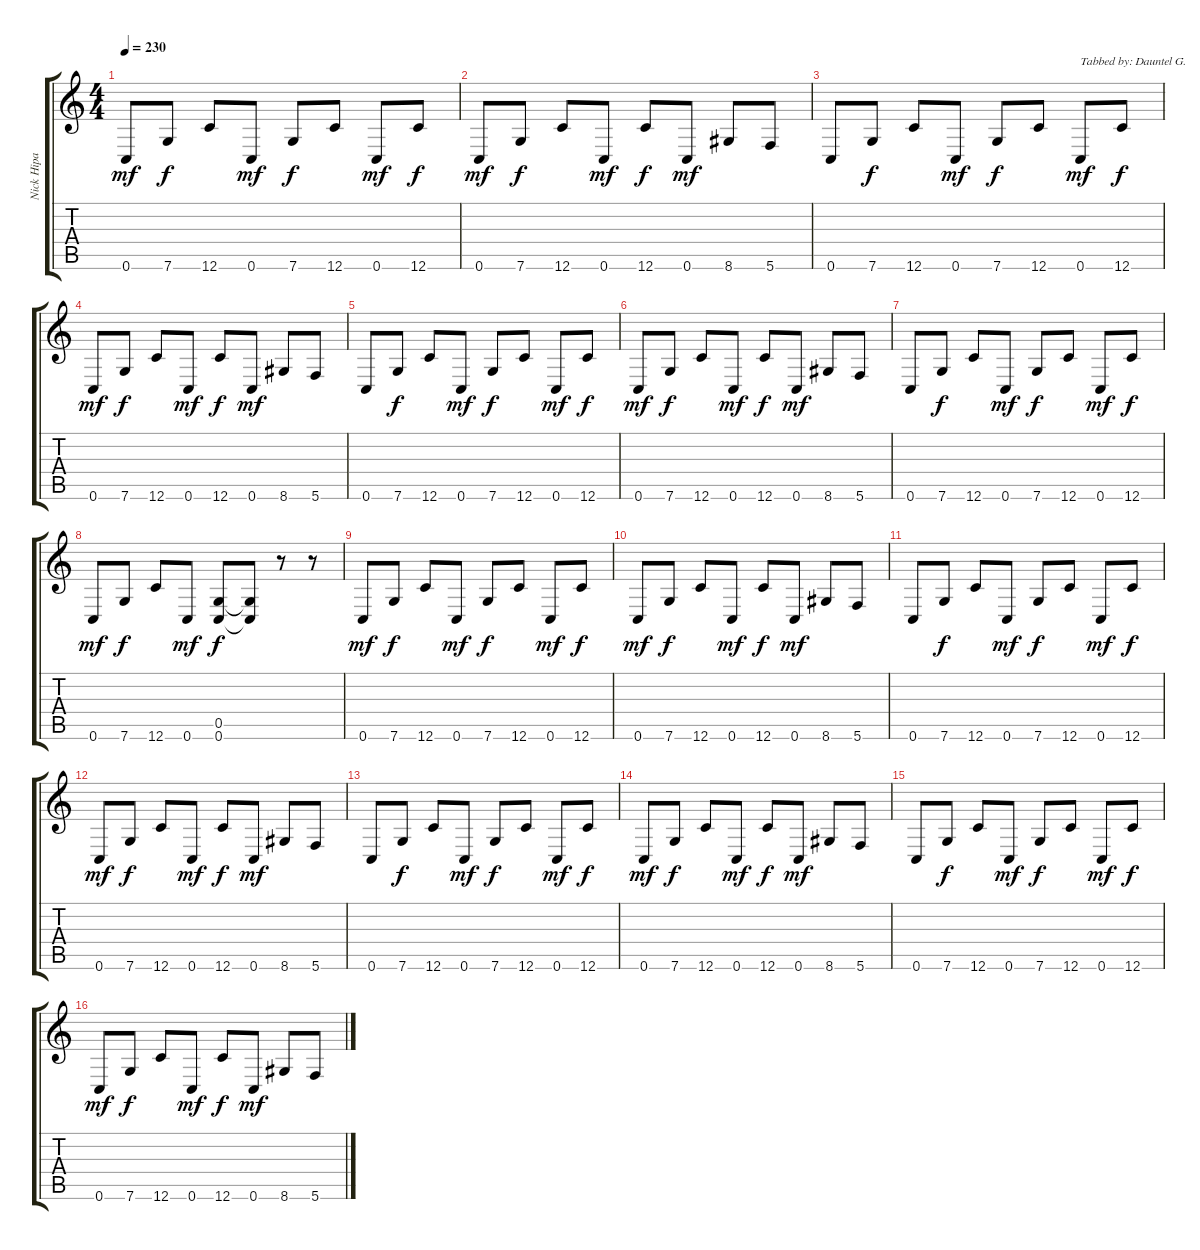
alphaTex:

\track ("Nick Hipa" "Nick Hipa") {instrument overdrivenguitar}
\staff {score tabs}
\tuning (D4 A3 F3 C3 G2 C2) {hide}
\ts (4 4)
\tempo 230
\clef g2
\ks c
0.6.8{dy mf instrument overdrivenguitar} 7.6.8{dy f} 12.6.8 0.6.8{dy mf} 7.6.8{dy f} 12.6.8 0.6.8{dy mf} 12.6.8{dy f} |
0.6.8{dy mf} 7.6.8{dy f} 12.6.8 0.6.8{dy mf} 12.6.8{dy f} 0.6.8{dy mf} 8.6.8 5.6.8 |
0.6.8 7.6.8{dy f} 12.6.8 0.6.8{dy mf} 7.6.8{dy f} 12.6.8 0.6.8{txt "Tabbed by: Dauntel G." dy mf} 12.6.8{dy f} |
0.6.8{dy mf} 7.6.8{dy f} 12.6.8 0.6.8{dy mf} 12.6.8{dy f} 0.6.8{dy mf} 8.6.8 5.6.8 |
0.6.8 7.6.8{dy f} 12.6.8 0.6.8{dy mf} 7.6.8{dy f} 12.6.8 0.6.8{dy mf} 12.6.8{dy f} |
0.6.8{dy mf} 7.6.8{dy f} 12.6.8 0.6.8{dy mf} 12.6.8{dy f} 0.6.8{dy mf} 8.6.8 5.6.8 |
0.6.8 7.6.8{dy f} 12.6.8 0.6.8{dy mf} 7.6.8{dy f} 12.6.8 0.6.8{dy mf} 12.6.8{dy f} |
0.6.8{dy mf} 7.6.8{dy f} 12.6.8 0.6.8{dy mf} (0.5 0.6).8{dy f} (0.5{t} 0.6{t}).8 r.8 r.8 |
0.6.8{dy mf} 7.6.8{dy f} 12.6.8 0.6.8{dy mf} 7.6.8{dy f} 12.6.8 0.6.8{dy mf} 12.6.8{dy f} |
0.6.8{dy mf} 7.6.8{dy f} 12.6.8 0.6.8{dy mf} 12.6.8{dy f} 0.6.8{dy mf} 8.6.8 5.6.8 |
0.6.8 7.6.8{dy f} 12.6.8 0.6.8{dy mf} 7.6.8{dy f} 12.6.8 0.6.8{dy mf} 12.6.8{dy f} |
0.6.8{dy mf} 7.6.8{dy f} 12.6.8 0.6.8{dy mf} 12.6.8{dy f} 0.6.8{dy mf} 8.6.8 5.6.8 |
0.6.8 7.6.8{dy f} 12.6.8 0.6.8{dy mf} 7.6.8{dy f} 12.6.8 0.6.8{dy mf} 12.6.8{dy f} |
0.6.8{dy mf} 7.6.8{dy f} 12.6.8 0.6.8{dy mf} 12.6.8{dy f} 0.6.8{dy mf} 8.6.8 5.6.8 |
0.6.8 7.6.8{dy f} 12.6.8 0.6.8{dy mf} 7.6.8{dy f} 12.6.8 0.6.8{dy mf} 12.6.8{dy f} |
0.6.8{dy mf} 7.6.8{dy f} 12.6.8 0.6.8{dy mf} 12.6.8{dy f} 0.6.8{dy mf} 8.6.8 5.6.8
